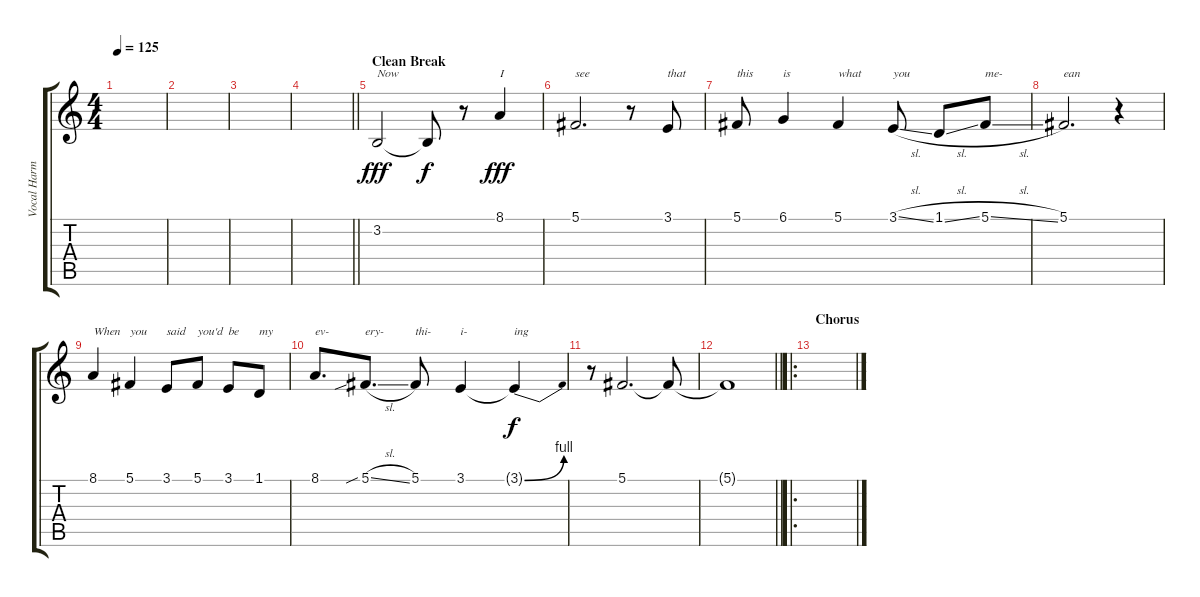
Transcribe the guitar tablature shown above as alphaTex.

\track ("Vocal Harmony" "Vocal Harm") {instrument lead2sawtooth}
\staff {score tabs}
\tuning (Db4 Ab3 E3 B2 Gb2 B1) {hide}
\ts (4 4)
\tempo 125
\clef g2
\ks c
|
|
|
\barLineRight lightlight
|
\section ("" "Clean Break")
3.2.2{txt "Now" dy fff} 3.2{t}.8{dy f} r.8 8.1.4{txt "I" dy fff} |
5.1.2{d txt "see"} r.8 3.1.8{txt "that"} |
5.1.8{txt "this"} 6.1.4{txt "is"} 5.1.4{txt "what"} 3.1{sl}.8{txt "you"} 1.1{sl}.8 5.1{sl}.8{txt "me-"} |
5.1.2{d txt "ean"} r.4 |
8.1.4{txt "When"} 5.1.4{txt "you"} 3.1.8{txt "said"} 5.1.8{txt "you'd"} 3.1.8{txt "be"} 1.1.8{txt "my"} |
8.1.8{d txt "ev-"} 5.1{sib sl}.8{d txt "ery-"} 5.1.8{txt "thi-"} 3.1.4{txt "i-"} 3.1{be (bend 0 0 60 4) t}.4{txt "ing" dy f} |
r.8{volume 0} 5.1.2{d volume 9} 5.1{t}.8 |
\barLineRight lightlight
5.1{t}.1 |
\ro
\section ("" "Chorus")
